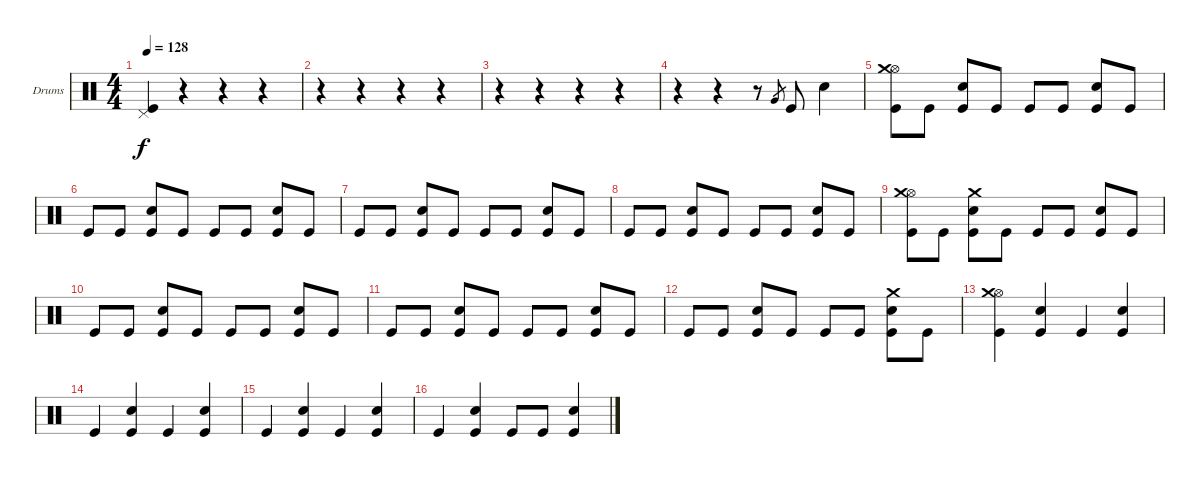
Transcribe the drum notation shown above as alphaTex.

\bracketExtendMode groupsimilarinstruments
\firstSystemTrackNameOrientation horizontal
\otherSystemsTrackNameOrientation horizontal
\track ("Drumkit" "Drums") {instrument percussion}
\staff {score}
\articulation defaults
\ts (4 4)
\tempo 128
\clef neutral
\scale
0.472222
\ks c
("Kick (hit)" "Pedal Hi-Hat (hit)").4{dy f} r.4 r.4 r.4 |
\scale
0.263889 r.4 r.4 r.4 r.4 |
\scale
0.263889 r.4 r.4 r.4 r.4 |
\scale
0.333333 r.4 r.4 r.8 "Very Low Tom (hit)".8{gr} "Kick (hit)".8 "Snare (hit) 2".4 |
\scale
0.333333 ("Hi-Hat (open)" "Kick (hit)" "Crash medium (hit)").8 "Kick (hit)".8 ("Snare (hit) 2" "Kick (hit)").8 "Kick (hit)".8 "Kick (hit)".8 "Kick (hit)".8 ("Snare (hit) 2" "Kick (hit)").8 "Kick (hit)".8 |
\scale
0.333333 "Kick (hit)".8 "Kick (hit)".8 ("Snare (hit) 2" "Kick (hit)").8 "Kick (hit)".8 "Kick (hit)".8 "Kick (hit)".8 ("Snare (hit) 2" "Kick (hit)").8 "Kick (hit)".8 |
\scale
0.333333 "Kick (hit)".8 "Kick (hit)".8 ("Snare (hit) 2" "Kick (hit)").8 "Kick (hit)".8 "Kick (hit)".8 "Kick (hit)".8 ("Snare (hit) 2" "Kick (hit)").8 "Kick (hit)".8 |
\scale
0.333333 "Kick (hit)".8 "Kick (hit)".8 ("Snare (hit) 2" "Kick (hit)").8 "Kick (hit)".8 "Kick (hit)".8 "Kick (hit)".8 ("Snare (hit) 2" "Kick (hit)").8 "Kick (hit)".8 |
\scale
0.333333 ("Kick (hit)" "Hi-Hat (open)" "Crash medium (hit)").8 "Kick (hit)".8 ("Snare (hit) 2" "Kick (hit)" "Crash medium (hit)").8 "Kick (hit)".8 "Kick (hit)".8 "Kick (hit)".8 ("Snare (hit) 2" "Kick (hit)").8 "Kick (hit)".8 |
\scale
0.333333 "Kick (hit)".8 "Kick (hit)".8 ("Snare (hit) 2" "Kick (hit)").8 "Kick (hit)".8 "Kick (hit)".8 "Kick (hit)".8 ("Snare (hit) 2" "Kick (hit)").8 "Kick (hit)".8 |
\scale
0.333333 "Kick (hit)".8 "Kick (hit)".8 ("Snare (hit) 2" "Kick (hit)").8 "Kick (hit)".8 "Kick (hit)".8 "Kick (hit)".8 ("Snare (hit) 2" "Kick (hit)").8 "Kick (hit)".8 |
\scale
0.333333 "Kick (hit)".8 "Kick (hit)".8 ("Snare (hit) 2" "Kick (hit)").8 "Kick (hit)".8 "Kick (hit)".8 "Kick (hit)".8 ("Snare (hit) 2" "Kick (hit)" "Crash medium (hit)").8 "Kick (hit)".8 |
\scale
0.333333 ("Kick (hit)" "Hi-Hat (open)" "Crash medium (hit)").4 ("Snare (hit) 2" "Kick (hit)").4 "Kick (hit)".4 ("Snare (hit) 2" "Kick (hit)").4 |
\scale
0.333333 "Kick (hit)".4 ("Snare (hit) 2" "Kick (hit)").4 "Kick (hit)".4 ("Snare (hit) 2" "Kick (hit)").4 |
\scale
0.333333 "Kick (hit)".4 ("Snare (hit) 2" "Kick (hit)").4 "Kick (hit)".4 ("Snare (hit) 2" "Kick (hit)").4 |
\scale
0.333333 "Kick (hit)".4 ("Snare (hit) 2" "Kick (hit)").4 "Kick (hit)".8 "Kick (hit)".8 ("Snare (hit) 2" "Kick (hit)").4
